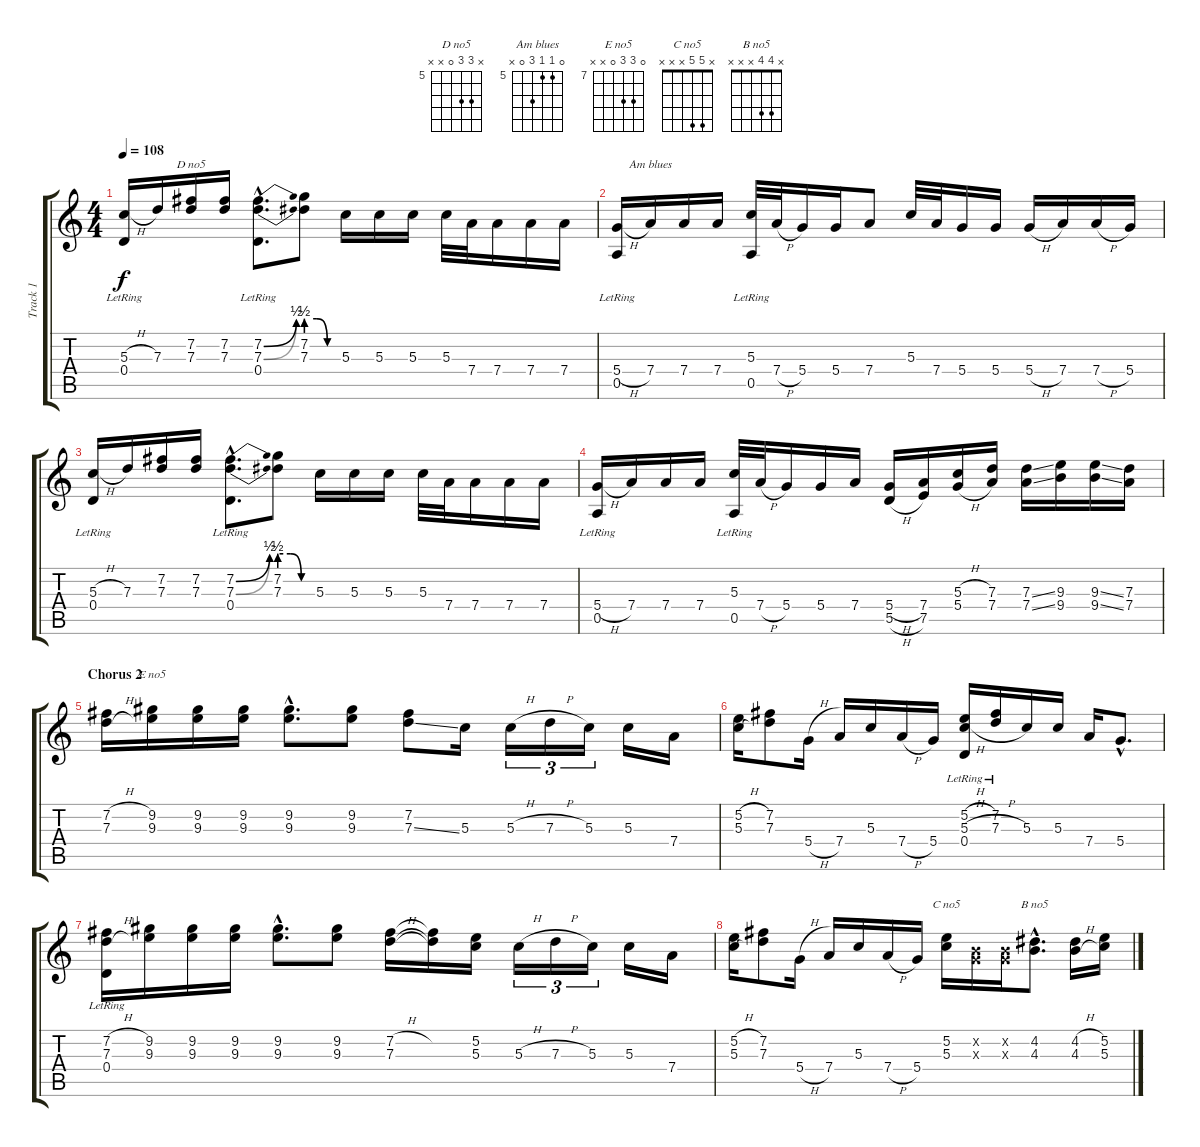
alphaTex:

\track ("Track 1" "Track 1") {instrument acousticguitarsteel}
\staff {score tabs}
\tuning (E4 B3 G3 D3 A2 E2) {hide}
\chord ("D no5" x 7 7 0 x x) {firstfret 5}
\chord ("Am blues" 0 5 5 7 0 x) {firstfret 5}
\chord ("E no5" 0 9 9 0 x x) {firstfret 7}
\chord ("C no5" x 5 5 x x x)
\chord ("B no5" x 4 4 x x x)
\ts (4 4)
\tempo 108
\clef g2
\ks c
(5.3{h} 0.4{lr}).16{dy f} 7.3.16 (7.2 7.3).16{ch "D no5"} (7.2 7.3).16 (7.2{be (bend 0 0 60 2) hac} 7.3{be (bend 0 0 60 2) hac} 0.4{hac lr}).8{d} (7.2{be (custom 0 2 20 2 40 0 60 0)} 7.3{be (custom 0 2 20 2 40 0 60 0)}).8 5.3.16 5.3.16 5.3.16 5.3.32 7.4.32 7.4.16 7.4.16 7.4.16 |
(5.4{h} 0.5{lr}).16 7.4.16{ch "Am blues"} 7.4.16 7.4.16 (5.3 0.5{lr}).32 7.4{h}.32 5.4.16 5.4.16 7.4.8 5.3.32 7.4.32 5.4.16 5.4.16 5.4{h}.16 7.4.16 7.4{h}.16 5.4.16 |
(5.3{h} 0.4{lr}).16 7.3.16 (7.2 7.3).16 (7.2 7.3).16 (7.2{be (bend 0 0 60 2) hac} 7.3{be (bend 0 0 60 2) hac} 0.4{hac lr}).8{d} (7.2{be (custom 0 2 20 2 40 0 60 0)} 7.3{be (custom 0 2 20 2 40 0 60 0)}).8 5.3.16 5.3.16 5.3.16 5.3.32 7.4.32 7.4.16 7.4.16 7.4.16 |
(5.4{h} 0.5{lr}).16 7.4.16 7.4.16 7.4.16 (5.3 0.5{lr}).32 7.4{h}.32 5.4.16 5.4.16 7.4.16 (5.4{h} 5.5{h}).16 (7.4 7.5).16 (5.3{h} 5.4{h}).16 (7.3 7.4).16 (7.3{ss} 7.4{ss}).16 (9.3 9.4).16 (9.3{ss} 9.4{ss}).16 (7.3 7.4).16 |
\section ("" "Chorus 2")
(7.2{h} 7.3{h}).16 (9.2 9.3).16{ch "E no5"} (9.2 9.3).16 (9.2 9.3).16 (9.2{hac} 9.3{hac}).8{d} (9.2 9.3).8 (7.2 7.3{ss}).8 5.3.16 5.3{h}.16{tu (3 2)} 7.3{h}.16{tu (3 2)} 5.3.16{tu (3 2)} 5.3.16 7.4.16 |
(5.2{h} 5.3{h}).16 (7.2 7.3).8 5.4{h}.16 7.4.16 5.3.16 7.4{h}.16 5.4.16 (5.2{h} 5.3{h} 0.4{lr}).16 (7.2{lr} 7.3{h}).16 5.3.16 5.3.16 7.4.16 5.4{hac}.8{d} |
(7.2{h} 7.3{h} 0.4{lr}).16 (9.2 9.3).16 (9.2 9.3).16 (9.2 9.3).16 (9.2{hac} 9.3{hac}).8{d} (9.2 9.3).8 (7.2{h} 7.3{h}).16 (7.2{t} 7.3{t}).16 (5.2 5.3).16 5.3{h}.16{tu (3 2)} 7.3{h}.16{tu (3 2)} 5.3.16{tu (3 2)} 5.3.16 7.4.16 |
(5.2{h} 5.3{h}).16 (7.2 7.3).8 5.4{h}.16 7.4.16 5.3.16 7.4{h}.16 5.4.16 (5.2 5.3).16{ch "C no5"} (0.2{x} 0.3{x}).16 (0.2{x} 0.3{x}).16 (4.2{hac} 4.3{hac}).8{d ch "B no5"} (4.2{h} 4.3{h}).16 (5.2 5.3).16
